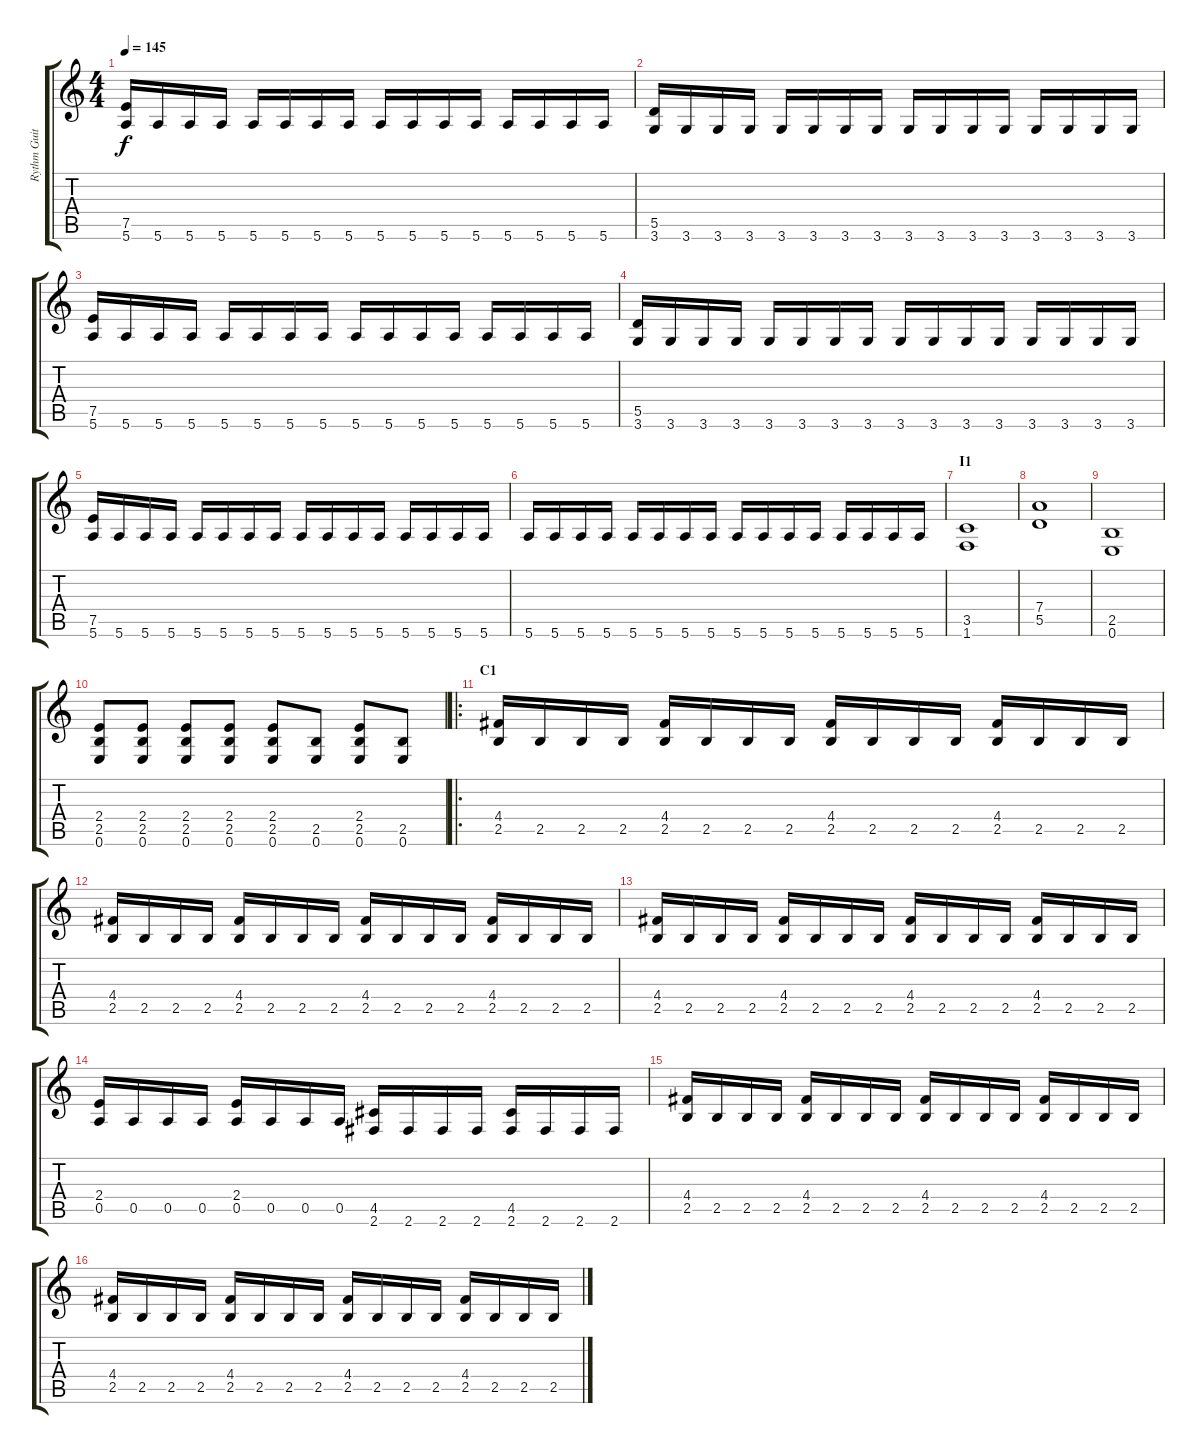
\track ("Rythm Guitar" "Rythm Guit") {instrument distortionguitar}
\staff {score tabs}
\tuning (E4 B3 G3 D3 A2 E2) {hide}
\ts (4 4)
\tempo 145
\clef g2
\ks c
(7.5 5.6).16{dy f} 5.6.16 5.6.16 5.6.16 5.6.16 5.6.16 5.6.16 5.6.16 5.6.16 5.6.16 5.6.16 5.6.16 5.6.16 5.6.16 5.6.16 5.6.16 |
(5.5 3.6).16 3.6.16 3.6.16 3.6.16 3.6.16 3.6.16 3.6.16 3.6.16 3.6.16 3.6.16 3.6.16 3.6.16 3.6.16 3.6.16 3.6.16 3.6.16 |
(7.5 5.6).16 5.6.16 5.6.16 5.6.16 5.6.16 5.6.16 5.6.16 5.6.16 5.6.16 5.6.16 5.6.16 5.6.16 5.6.16 5.6.16 5.6.16 5.6.16 |
(5.5 3.6).16 3.6.16 3.6.16 3.6.16 3.6.16 3.6.16 3.6.16 3.6.16 3.6.16 3.6.16 3.6.16 3.6.16 3.6.16 3.6.16 3.6.16 3.6.16 |
(7.5 5.6).16 5.6.16 5.6.16 5.6.16 5.6.16 5.6.16 5.6.16 5.6.16 5.6.16 5.6.16 5.6.16 5.6.16 5.6.16 5.6.16 5.6.16 5.6.16 |
5.6.16 5.6.16 5.6.16 5.6.16 5.6.16 5.6.16 5.6.16 5.6.16 5.6.16 5.6.16 5.6.16 5.6.16 5.6.16 5.6.16 5.6.16 5.6.16 |
\section ("" "I1")
(3.5 1.6).1 |
(7.4 5.5).1 |
(2.5 0.6).1 |
(2.4 2.5 0.6).8 (2.4 2.5 0.6).8 (2.4 2.5 0.6).8 (2.4 2.5 0.6).8 (2.4 2.5 0.6).8 (2.5 0.6).8 (2.4 2.5 0.6).8 (2.5 0.6).8 |
\ro
\section ("" "C1")
(4.4 2.5).16 2.5.16 2.5.16 2.5.16 (4.4 2.5).16 2.5.16 2.5.16 2.5.16 (4.4 2.5).16 2.5.16 2.5.16 2.5.16 (4.4 2.5).16 2.5.16 2.5.16 2.5.16 |
(4.4 2.5).16 2.5.16 2.5.16 2.5.16 (4.4 2.5).16 2.5.16 2.5.16 2.5.16 (4.4 2.5).16 2.5.16 2.5.16 2.5.16 (4.4 2.5).16 2.5.16 2.5.16 2.5.16 |
(4.4 2.5).16 2.5.16 2.5.16 2.5.16 (4.4 2.5).16 2.5.16 2.5.16 2.5.16 (4.4 2.5).16 2.5.16 2.5.16 2.5.16 (4.4 2.5).16 2.5.16 2.5.16 2.5.16 |
(2.4 0.5).16 0.5.16 0.5.16 0.5.16 (2.4 0.5).16 0.5.16 0.5.16 0.5.16 (4.5 2.6).16 2.6.16 2.6.16 2.6.16 (4.5 2.6).16 2.6.16 2.6.16 2.6.16 |
(4.4 2.5).16 2.5.16 2.5.16 2.5.16 (4.4 2.5).16 2.5.16 2.5.16 2.5.16 (4.4 2.5).16 2.5.16 2.5.16 2.5.16 (4.4 2.5).16 2.5.16 2.5.16 2.5.16 |
(4.4 2.5).16 2.5.16 2.5.16 2.5.16 (4.4 2.5).16 2.5.16 2.5.16 2.5.16 (4.4 2.5).16 2.5.16 2.5.16 2.5.16 (4.4 2.5).16 2.5.16 2.5.16 2.5.16
